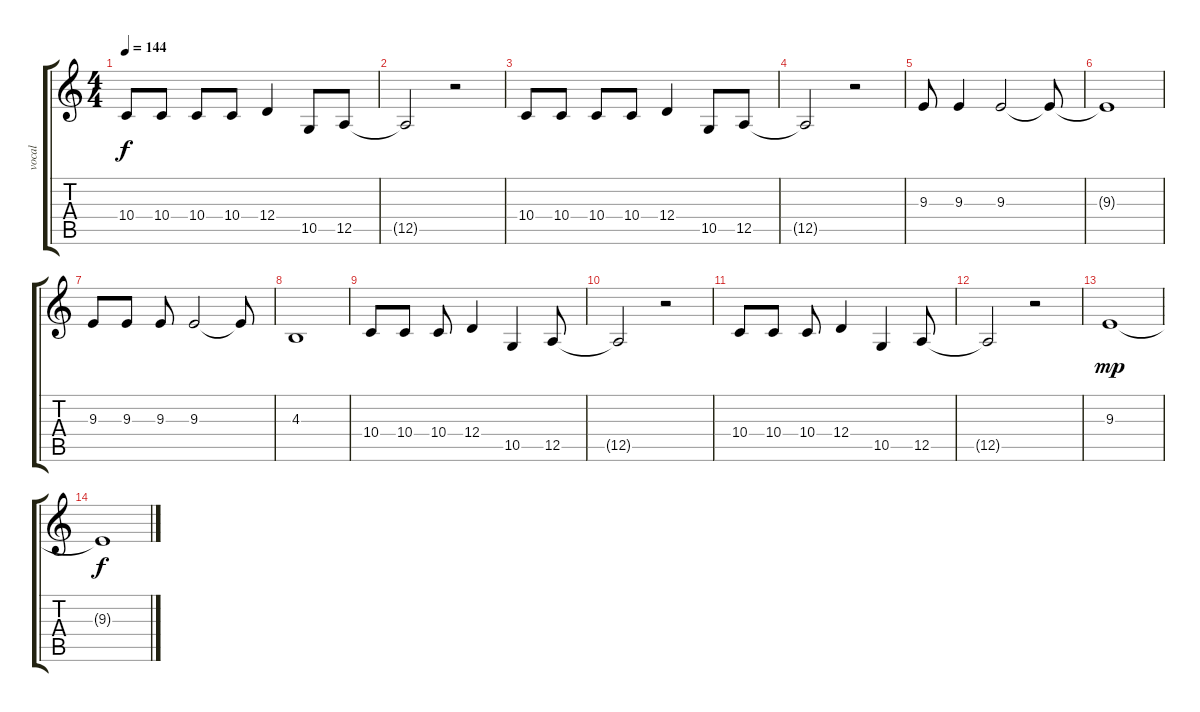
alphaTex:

\track ("vocal" "vocal") {instrument lead2sawtooth}
\staff {score tabs}
\tuning (E4 B3 G3 D3 A2 E2) {hide}
\ts (4 4)
\tempo 144
\clef g2
\ks c
10.4.8{dy f} 10.4.8 10.4.8 10.4.8 12.4.4 10.5.8 12.5.8 |
12.5{t}.2 r.2 |
10.4.8 10.4.8 10.4.8 10.4.8 12.4.4 10.5.8 12.5.8 |
12.5{t}.2 r.2 |
9.3.8 9.3.4 9.3.2 9.3{t}.8 |
9.3{t}.1 |
9.3.8 9.3.8 9.3.8 9.3.2 9.3{t}.8 |
4.3.1 |
10.4.8 10.4.8 10.4.8 12.4.4 10.5.4 12.5.8 |
12.5{t}.2 r.2 |
10.4.8 10.4.8 10.4.8 12.4.4 10.5.4 12.5.8 |
12.5{t}.2 r.2 |
9.3.1{dy mp} |
9.3{t}.1{dy f}
